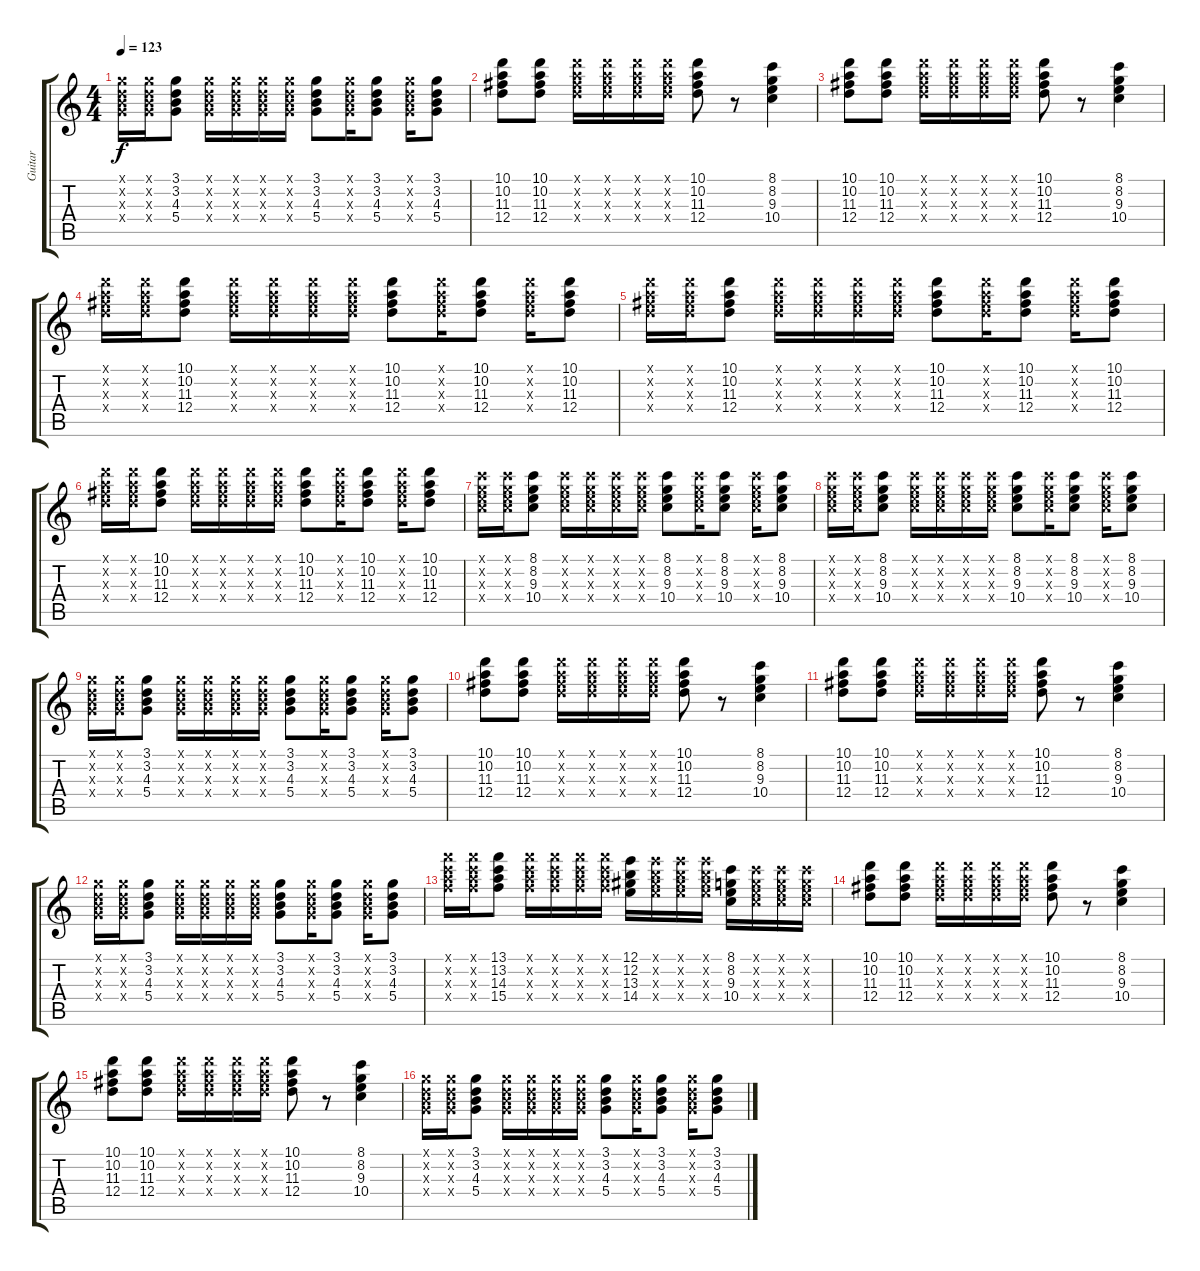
\track ("Guitar" "Guitar") {instrument overdrivenguitar}
\staff {score tabs}
\tuning (E4 B3 G3 D3 A2 E2) {hide}
\ts (4 4)
\tempo 123
\clef g2
\ks c
(3.1{x} 3.2{x} 4.3{x} 5.4{x}).16{dy f} (3.1{x} 3.2{x} 4.3{x} 5.4{x}).16 (3.1 3.2 4.3 5.4).8 (3.1{x} 3.2{x} 4.3{x} 5.4{x}).16 (3.1{x} 3.2{x} 4.3{x} 5.4{x}).16 (3.1{x} 3.2{x} 4.3{x} 5.4{x}).16 (3.1{x} 3.2{x} 4.3{x} 5.4{x}).16 (3.1 3.2 4.3 5.4).8 (3.1{x} 3.2{x} 4.3{x} 5.4{x}).16 (3.1 3.2 4.3 5.4).8 (3.1{x} 3.2{x} 4.3{x} 5.4{x}).16 (3.1 3.2 4.3 5.4).8 |
(10.1 10.2 11.3 12.4).8 (10.1 10.2 11.3 12.4).8 (10.1{x} 10.2{x} 11.3{x} 12.4{x}).16 (10.1{x} 10.2{x} 11.3{x} 12.4{x}).16 (10.1{x} 10.2{x} 11.3{x} 12.4{x}).16 (10.1{x} 10.2{x} 11.3{x} 12.4{x}).16 (10.1 10.2 11.3 12.4).8 r.8 (8.1 8.2 9.3 10.4).4 |
(10.1 10.2 11.3 12.4).8 (10.1 10.2 11.3 12.4).8 (10.1{x} 10.2{x} 11.3{x} 12.4{x}).16 (10.1{x} 10.2{x} 11.3{x} 12.4{x}).16 (10.1{x} 10.2{x} 11.3{x} 12.4{x}).16 (10.1{x} 10.2{x} 11.3{x} 12.4{x}).16 (10.1 10.2 11.3 12.4).8 r.8 (8.1 8.2 9.3 10.4).4 |
(10.1{x} 10.2{x} 11.3{x} 12.4{x}).16 (10.1{x} 10.2{x} 11.3{x} 12.4{x}).16 (10.1 10.2 11.3 12.4).8 (10.1{x} 10.2{x} 11.3{x} 12.4{x}).16 (10.1{x} 10.2{x} 11.3{x} 12.4{x}).16 (10.1{x} 10.2{x} 11.3{x} 12.4{x}).16 (10.1{x} 10.2{x} 11.3{x} 12.4{x}).16 (10.1 10.2 11.3 12.4).8 (10.1{x} 10.2{x} 11.3{x} 12.4{x}).16 (10.1 10.2 11.3 12.4).8 (10.1{x} 10.2{x} 11.3{x} 12.4{x}).16 (10.1 10.2 11.3 12.4).8 |
(10.1{x} 10.2{x} 11.3{x} 12.4{x}).16 (10.1{x} 10.2{x} 11.3{x} 12.4{x}).16 (10.1 10.2 11.3 12.4).8 (10.1{x} 10.2{x} 11.3{x} 12.4{x}).16 (10.1{x} 10.2{x} 11.3{x} 12.4{x}).16 (10.1{x} 10.2{x} 11.3{x} 12.4{x}).16 (10.1{x} 10.2{x} 11.3{x} 12.4{x}).16 (10.1 10.2 11.3 12.4).8 (10.1{x} 10.2{x} 11.3{x} 12.4{x}).16 (10.1 10.2 11.3 12.4).8 (10.1{x} 10.2{x} 11.3{x} 12.4{x}).16 (10.1 10.2 11.3 12.4).8 |
(10.1{x} 10.2{x} 11.3{x} 12.4{x}).16 (10.1{x} 10.2{x} 11.3{x} 12.4{x}).16 (10.1 10.2 11.3 12.4).8 (10.1{x} 10.2{x} 11.3{x} 12.4{x}).16 (10.1{x} 10.2{x} 11.3{x} 12.4{x}).16 (10.1{x} 10.2{x} 11.3{x} 12.4{x}).16 (10.1{x} 10.2{x} 11.3{x} 12.4{x}).16 (10.1 10.2 11.3 12.4).8 (10.1{x} 10.2{x} 11.3{x} 12.4{x}).16 (10.1 10.2 11.3 12.4).8 (10.1{x} 10.2{x} 11.3{x} 12.4{x}).16 (10.1 10.2 11.3 12.4).8 |
(8.1{x} 8.2{x} 9.3{x} 10.4{x}).16 (8.1{x} 8.2{x} 9.3{x} 10.4{x}).16 (8.1 8.2 9.3 10.4).8 (8.1{x} 8.2{x} 9.3{x} 10.4{x}).16 (8.1{x} 8.2{x} 9.3{x} 10.4{x}).16 (8.1{x} 8.2{x} 9.3{x} 10.4{x}).16 (8.1{x} 8.2{x} 9.3{x} 10.4{x}).16 (8.1 8.2 9.3 10.4).8 (8.1{x} 8.2{x} 9.3{x} 10.4{x}).16 (8.1 8.2 9.3 10.4).8 (8.1{x} 8.2{x} 9.3{x} 10.4{x}).16 (8.1 8.2 9.3 10.4).8 |
(8.1{x} 8.2{x} 9.3{x} 10.4{x}).16 (8.1{x} 8.2{x} 9.3{x} 10.4{x}).16 (8.1 8.2 9.3 10.4).8 (8.1{x} 8.2{x} 9.3{x} 10.4{x}).16 (8.1{x} 8.2{x} 9.3{x} 10.4{x}).16 (8.1{x} 8.2{x} 9.3{x} 10.4{x}).16 (8.1{x} 8.2{x} 9.3{x} 10.4{x}).16 (8.1 8.2 9.3 10.4).8 (8.1{x} 8.2{x} 9.3{x} 10.4{x}).16 (8.1 8.2 9.3 10.4).8 (8.1{x} 8.2{x} 9.3{x} 10.4{x}).16 (8.1 8.2 9.3 10.4).8 |
(3.1{x} 3.2{x} 4.3{x} 5.4{x}).16 (3.1{x} 3.2{x} 4.3{x} 5.4{x}).16 (3.1 3.2 4.3 5.4).8 (3.1{x} 3.2{x} 4.3{x} 5.4{x}).16 (3.1{x} 3.2{x} 4.3{x} 5.4{x}).16 (3.1{x} 3.2{x} 4.3{x} 5.4{x}).16 (3.1{x} 3.2{x} 4.3{x} 5.4{x}).16 (3.1 3.2 4.3 5.4).8 (3.1{x} 3.2{x} 4.3{x} 5.4{x}).16 (3.1 3.2 4.3 5.4).8 (3.1{x} 3.2{x} 4.3{x} 5.4{x}).16 (3.1 3.2 4.3 5.4).8 |
(10.1 10.2 11.3 12.4).8 (10.1 10.2 11.3 12.4).8 (10.1{x} 10.2{x} 11.3{x} 12.4{x}).16 (10.1{x} 10.2{x} 11.3{x} 12.4{x}).16 (10.1{x} 10.2{x} 11.3{x} 12.4{x}).16 (10.1{x} 10.2{x} 11.3{x} 12.4{x}).16 (10.1 10.2 11.3 12.4).8 r.8 (8.1 8.2 9.3 10.4).4 |
(10.1 10.2 11.3 12.4).8 (10.1 10.2 11.3 12.4).8 (10.1{x} 10.2{x} 11.3{x} 12.4{x}).16 (10.1{x} 10.2{x} 11.3{x} 12.4{x}).16 (10.1{x} 10.2{x} 11.3{x} 12.4{x}).16 (10.1{x} 10.2{x} 11.3{x} 12.4{x}).16 (10.1 10.2 11.3 12.4).8 r.8 (8.1 8.2 9.3 10.4).4 |
(3.1{x} 3.2{x} 4.3{x} 5.4{x}).16 (3.1{x} 3.2{x} 4.3{x} 5.4{x}).16 (3.1 3.2 4.3 5.4).8 (3.1{x} 3.2{x} 4.3{x} 5.4{x}).16 (3.1{x} 3.2{x} 4.3{x} 5.4{x}).16 (3.1{x} 3.2{x} 4.3{x} 5.4{x}).16 (3.1{x} 3.2{x} 4.3{x} 5.4{x}).16 (3.1 3.2 4.3 5.4).8 (3.1{x} 3.2{x} 4.3{x} 5.4{x}).16 (3.1 3.2 4.3 5.4).8 (3.1{x} 3.2{x} 4.3{x} 5.4{x}).16 (3.1 3.2 4.3 5.4).8 |
(13.1{x} 13.2{x} 14.3{x} 15.4{x}).16 (13.1{x} 13.2{x} 14.3{x} 15.4{x}).16 (13.1 13.2 14.3 15.4).8 (13.1{x} 13.2{x} 14.3{x} 15.4{x}).16 (13.1{x} 13.2{x} 14.3{x} 15.4{x}).16 (13.1{x} 13.2{x} 14.3{x} 15.4{x}).16 (13.1{x} 13.2{x} 14.3{x} 15.4{x}).16 (12.1 12.2 13.3 14.4).16 (12.1{x} 12.2{x} 13.3{x} 14.4{x}).16 (12.1{x} 12.2{x} 13.3{x} 14.4{x}).16 (12.1{x} 12.2{x} 13.3{x} 14.4{x}).16 (8.1 8.2 9.3 10.4).16 (8.1{x} 8.2{x} 9.3{x} 10.4{x}).16 (8.1{x} 8.2{x} 9.3{x} 10.4{x}).16 (8.1{x} 8.2{x} 9.3{x} 10.4{x}).16 |
(10.1 10.2 11.3 12.4).8 (10.1 10.2 11.3 12.4).8 (10.1{x} 10.2{x} 11.3{x} 12.4{x}).16 (10.1{x} 10.2{x} 11.3{x} 12.4{x}).16 (10.1{x} 10.2{x} 11.3{x} 12.4{x}).16 (10.1{x} 10.2{x} 11.3{x} 12.4{x}).16 (10.1 10.2 11.3 12.4).8 r.8 (8.1 8.2 9.3 10.4).4 |
(10.1 10.2 11.3 12.4).8 (10.1 10.2 11.3 12.4).8 (10.1{x} 10.2{x} 11.3{x} 12.4{x}).16 (10.1{x} 10.2{x} 11.3{x} 12.4{x}).16 (10.1{x} 10.2{x} 11.3{x} 12.4{x}).16 (10.1{x} 10.2{x} 11.3{x} 12.4{x}).16 (10.1 10.2 11.3 12.4).8 r.8 (8.1 8.2 9.3 10.4).4 |
(3.1{x} 3.2{x} 4.3{x} 5.4{x}).16 (3.1{x} 3.2{x} 4.3{x} 5.4{x}).16 (3.1 3.2 4.3 5.4).8 (3.1{x} 3.2{x} 4.3{x} 5.4{x}).16 (3.1{x} 3.2{x} 4.3{x} 5.4{x}).16 (3.1{x} 3.2{x} 4.3{x} 5.4{x}).16 (3.1{x} 3.2{x} 4.3{x} 5.4{x}).16 (3.1 3.2 4.3 5.4).8 (3.1{x} 3.2{x} 4.3{x} 5.4{x}).16 (3.1 3.2 4.3 5.4).8 (3.1{x} 3.2{x} 4.3{x} 5.4{x}).16 (3.1 3.2 4.3 5.4).8
